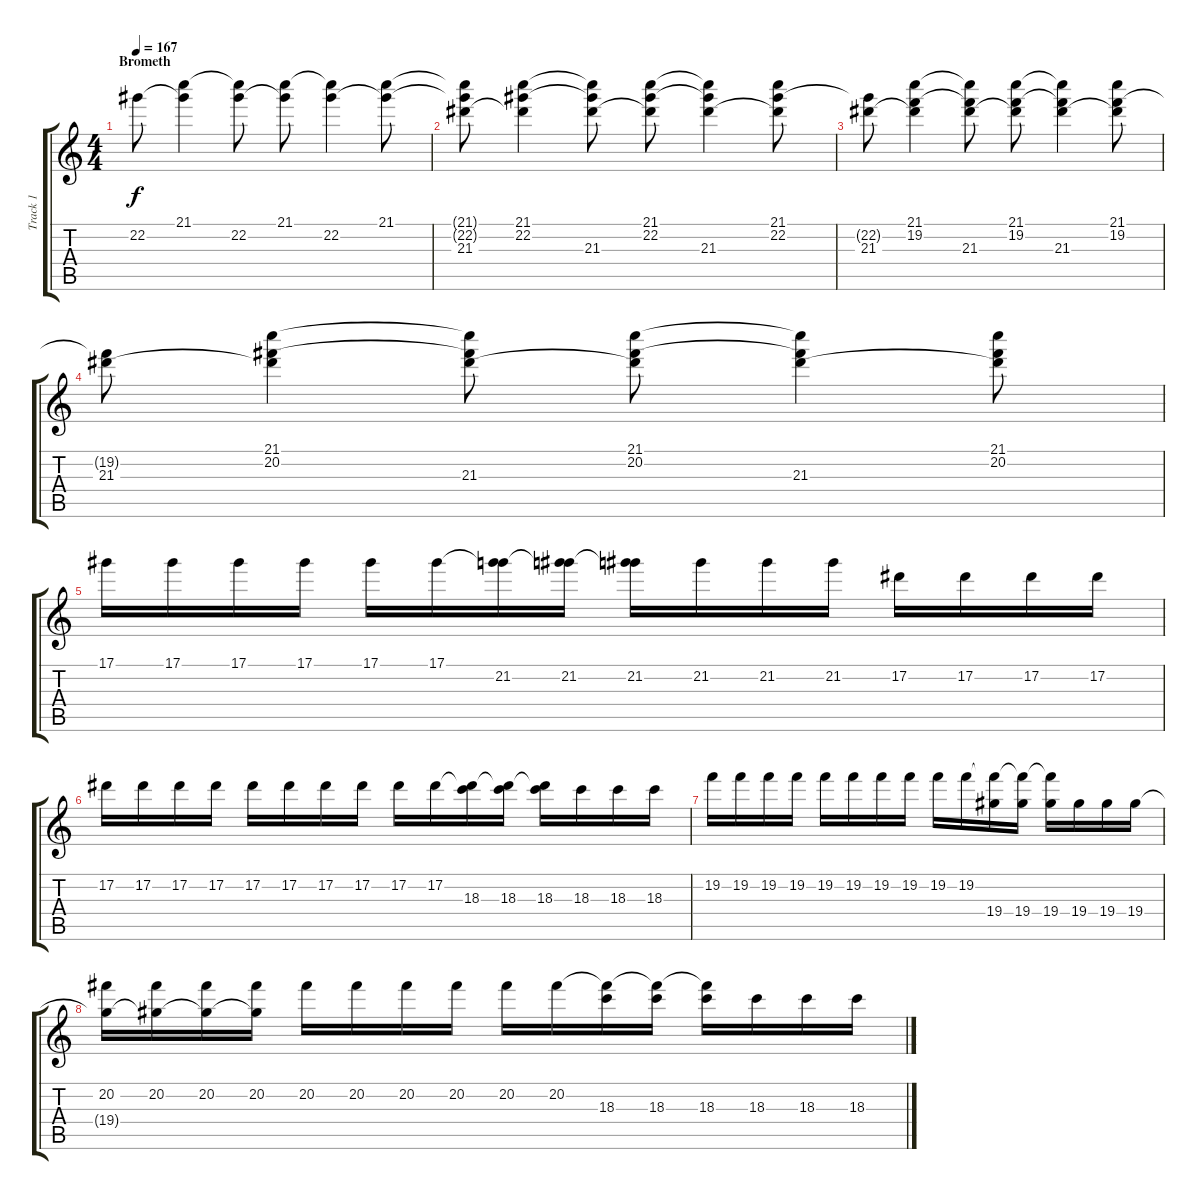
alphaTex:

\track ("Track 1" "Track 1") {instrument acousticguitarsteel}
\staff {score tabs}
\tuning (Eb4 Bb3 Gb3 Db3 Ab2 Eb2) {hide}
\ts (4 4)
\section ("" "Brometh")
\tempo 167
\clef g2
\ks c
22.2.8{dy f} (21.1 22.2{t}).4 (21.1{t} 22.2).8 (21.1 22.2{t}).8 (21.1{t} 22.2).4 (21.1 22.2{t}).8 |
(21.1{t} 22.2{t} 21.3).8 (21.1 22.2 21.3{t}).4 (21.1{t} 22.2{t} 21.3).8 (21.1 22.2 21.3{t}).8 (21.1{t} 22.2{t} 21.3).4 (21.1 22.2 21.3{t}).8 |
(22.2{t} 21.3).8 (21.1 19.2 21.3{t}).4 (21.1{t} 19.2{t} 21.3).8 (21.1 19.2 21.3{t}).8 (21.1{t} 19.2{t} 21.3).4 (21.1 19.2 21.3{t}).8 |
(19.2{t} 21.3).8 (21.1 20.2 21.3{t}).4 (21.1{t} 20.2{t} 21.3).8 (21.1 20.2 21.3{t}).8 (21.1{t} 20.2{t} 21.3).4 (21.1 20.2 21.3{t}).8 |
17.1.16 17.1.16 17.1.16 17.1.16 17.1.16 17.1.16 (17.1{t} 21.2).16 (17.1{t} 21.2).16 (17.1{t} 21.2).16 21.2.16 21.2.16 21.2.16 17.2.16 17.2.16 17.2.16 17.2.16 |
17.2.16 17.2.16 17.2.16 17.2.16 17.2.16 17.2.16 17.2.16 17.2.16 17.2.16 17.2.16 (17.2{t} 18.3).16 (17.2{t} 18.3).16 (17.2{t} 18.3).16 18.3.16 18.3.16 18.3.16 |
19.2.16 19.2.16 19.2.16 19.2.16 19.2.16 19.2.16 19.2.16 19.2.16 19.2.16 19.2.16 (19.2{t} 19.4).16 (19.2{t} 19.4).16 (19.2{t} 19.4).16 19.4.16 19.4.16 19.4.16 |
(20.2 19.4{t}).16 (20.2 19.4{t}).16 (20.2 19.4{t}).16 (20.2 19.4{t}).16 20.2.16 20.2.16 20.2.16 20.2.16 20.2.16 20.2.16 (20.2{t} 18.3).16 (20.2{t} 18.3).16 (20.2{t} 18.3).16 18.3.16 18.3.16 18.3.16
